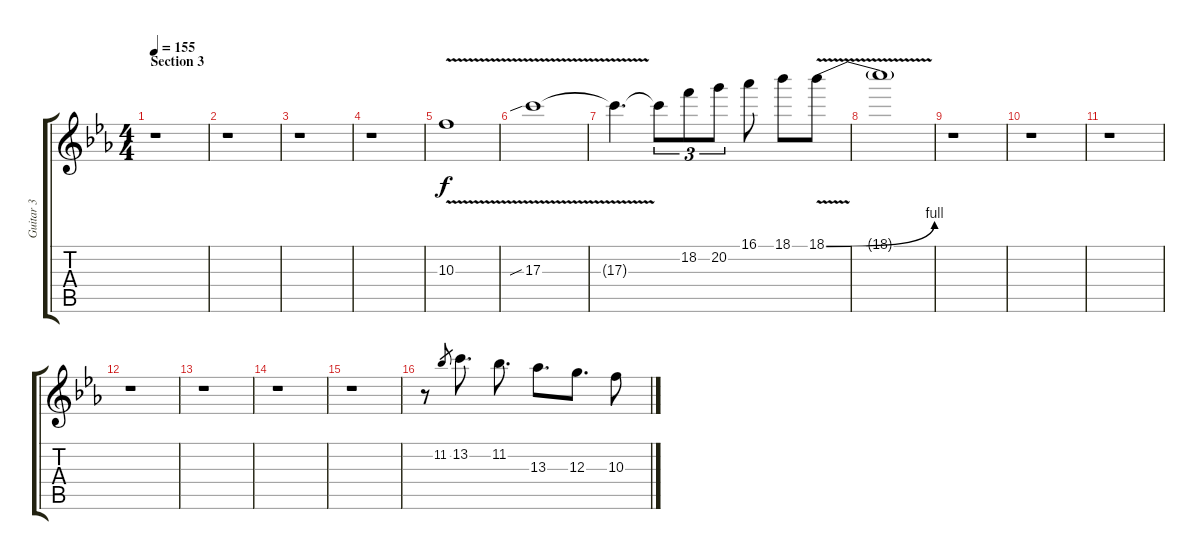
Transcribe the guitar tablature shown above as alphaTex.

\track ("Guitar 3" "Guitar 3") {instrument overdrivenguitar}
\staff {score tabs}
\tuning (E4 B3 G3 D3 A2 E2) {hide}
\ts (4 4)
\section ("" "Section 3")
\tempo 155
\clef g2
\ks eb
r.1{dy f} |
r.1 |
r.1 |
r.1 |
10.3{v}.1 |
17.3{v sib}.1 |
17.3{t}.4{d} 17.3{t}.8{tu (3 2)} 18.2.8{tu (3 2)} 20.2.8{tu (3 2)} 16.1.8 18.1.8 18.1{be (bend 0 0 60 4) v}.8 |
18.1{t}.1 |
r.1 |
r.1 |
r.1 |
r.1 |
r.1 |
r.1 |
r.1 |
r.8 11.2.8{gr} 13.2.8{d} 11.2.8{d} 13.3.8{d} 12.3.8{d} 10.3.8
